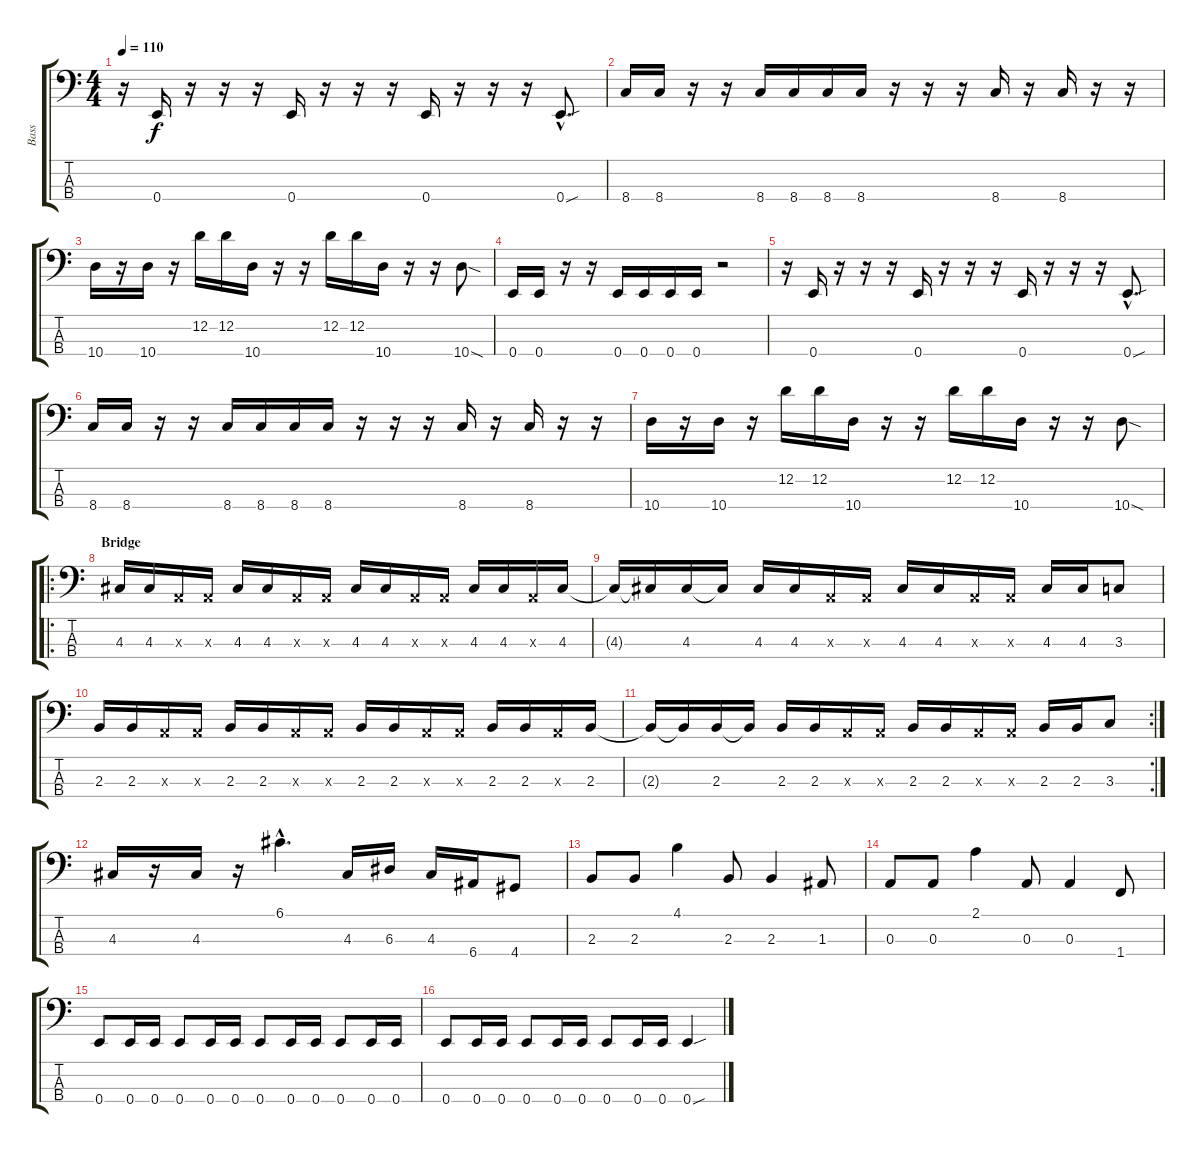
\track ("Bass" "Bass") {instrument electricbassfinger}
\staff {score tabs}
\tuning (G2 D2 A1 E1) {hide}
\ts (4 4)
\tempo 110
\clef f4
\ks c
r.16{dy f} 0.4.16 r.16 r.16 r.16 0.4.16 r.16 r.16 r.16 0.4.16 r.16 r.16 r.16 0.4{sou hac}.8{d} |
8.4.16 8.4.16 r.16 r.16 8.4.16 8.4.16 8.4.16 8.4.16 r.16 r.16 r.16 8.4.16 r.16 8.4.16 r.16 r.16 |
10.4.16 r.16 10.4.16 r.16 12.2.16 12.2.16 10.4.16 r.16 r.16 12.2.16 12.2.16 10.4.16 r.16 r.16 10.4{sod}.8 |
0.4.16 0.4.16 r.16 r.16 0.4.16 0.4.16 0.4.16 0.4.16 r.2 |
r.16 0.4.16 r.16 r.16 r.16 0.4.16 r.16 r.16 r.16 0.4.16 r.16 r.16 r.16 0.4{sou hac}.8{d} |
8.4.16 8.4.16 r.16 r.16 8.4.16 8.4.16 8.4.16 8.4.16 r.16 r.16 r.16 8.4.16 r.16 8.4.16 r.16 r.16 |
10.4.16 r.16 10.4.16 r.16 12.2.16 12.2.16 10.4.16 r.16 r.16 12.2.16 12.2.16 10.4.16 r.16 r.16 10.4{sod}.8 |
\ro
\section ("" "Bridge")
4.3.16 4.3.16 0.3{x}.16 0.3{x}.16 4.3.16 4.3.16 0.3{x}.16 0.3{x}.16 4.3.16 4.3.16 0.3{x}.16 0.3{x}.16 4.3.16 4.3.16 0.3{x}.16 4.3.16 |
4.3{t}.16 4.3{t}.16 4.3.16 4.3{t}.16 4.3.16 4.3.16 0.3{x}.16 0.3{x}.16 4.3.16 4.3.16 0.3{x}.16 0.3{x}.16 4.3.16 4.3.16 3.3.8 |
2.3.16 2.3.16 0.3{x}.16 0.3{x}.16 2.3.16 2.3.16 0.3{x}.16 0.3{x}.16 2.3.16 2.3.16 0.3{x}.16 0.3{x}.16 2.3.16 2.3.16 0.3{x}.16 2.3.16 |
\rc 2
2.3{t}.16 2.3{t}.16 2.3.16 2.3{t}.16 2.3.16 2.3.16 0.3{x}.16 0.3{x}.16 2.3.16 2.3.16 0.3{x}.16 0.3{x}.16 2.3.16 2.3.16 3.3.8 |
4.3.16 r.16 4.3.16 r.16 6.1{hac}.4{d} 4.3.16 6.3.16 4.3.16 6.4.16 4.4.8 |
2.3.8 2.3.8 4.1.4 2.3.8 2.3.4 1.3.8 |
0.3.8 0.3.8 2.1.4 0.3.8 0.3.4 1.4.8 |
0.4.8 0.4.16 0.4.16 0.4.8 0.4.16 0.4.16 0.4.8 0.4.16 0.4.16 0.4.8 0.4.16 0.4.16 |
0.4.8 0.4.16 0.4.16 0.4.8 0.4.16 0.4.16 0.4.8 0.4.16 0.4.16 0.4{sou}.4
